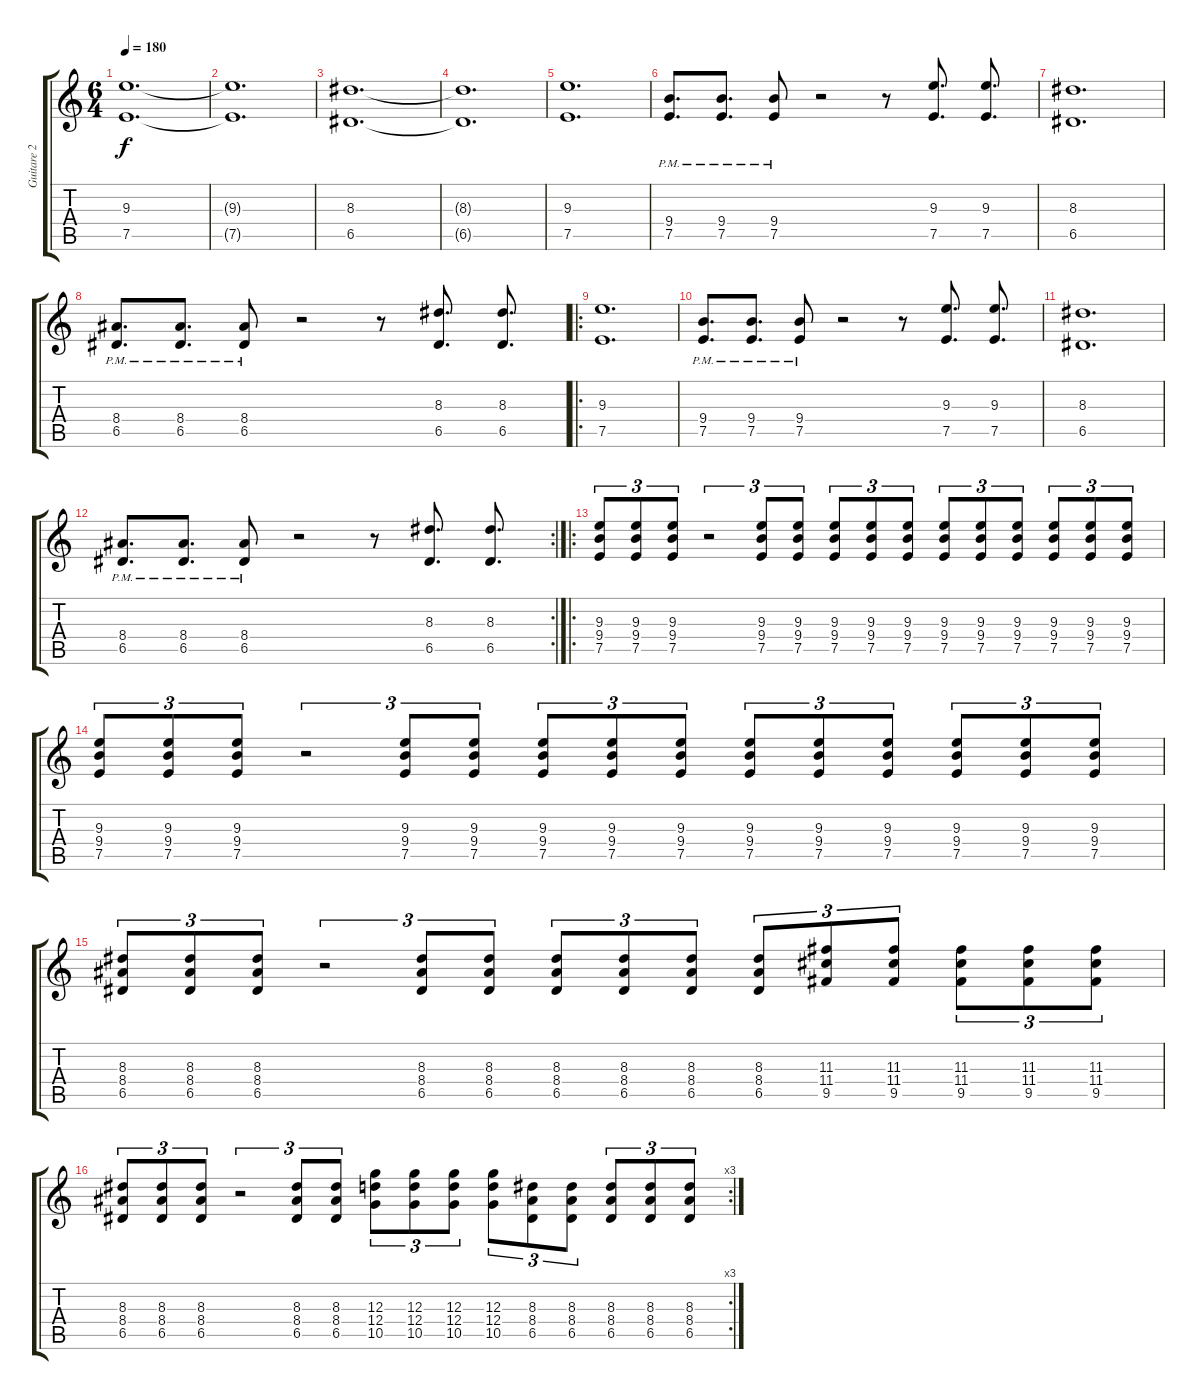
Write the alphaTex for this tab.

\track ("Guitare 2" "Guitare 2") {instrument overdrivenguitar}
\staff {score tabs}
\tuning (E4 B3 G3 D3 A2 E2) {hide}
\ts (6 4)
\tempo 180
\clef g2
\ks c
(9.3 7.5).1{d dy f} |
(9.3{t} 7.5{t}).1{d} |
(8.3 6.5).1{d} |
(8.3{t} 6.5{t}).1{d} |
(9.3 7.5).1{d} |
(9.4{pm} 7.5{pm}).8{d} (9.4{pm} 7.5{pm}).8{d} (9.4{pm} 7.5{pm}).8 r.2 r.8 (9.3 7.5).8{d} (9.3 7.5).8{d} |
(8.3 6.5).1{d} |
(8.4{pm} 6.5{pm}).8{d} (8.4{pm} 6.5{pm}).8{d} (8.4{pm} 6.5{pm}).8 r.2 r.8 (8.3 6.5).8{d} (8.3 6.5).8{d} |
\ro
(9.3 7.5).1{d} |
(9.4{pm} 7.5{pm}).8{d} (9.4{pm} 7.5{pm}).8{d} (9.4{pm} 7.5{pm}).8 r.2 r.8 (9.3 7.5).8{d} (9.3 7.5).8{d} |
(8.3 6.5).1{d} |
\rc 2
(8.4{pm} 6.5{pm}).8{d} (8.4{pm} 6.5{pm}).8{d} (8.4{pm} 6.5{pm}).8 r.2 r.8 (8.3 6.5).8{d} (8.3 6.5).8{d} |
\ro
(9.3 9.4 7.5).8{tu (3 2)} (9.3 9.4 7.5).8{tu (3 2)} (9.3 9.4 7.5).8{tu (3 2)} r.2{tu (3 2)} (9.3 9.4 7.5).8{tu (3 2)} (9.3 9.4 7.5).8{tu (3 2)} (9.3 9.4 7.5).8{tu (3 2)} (9.3 9.4 7.5).8{tu (3 2)} (9.3 9.4 7.5).8{tu (3 2)} (9.3 9.4 7.5).8{tu (3 2)} (9.3 9.4 7.5).8{tu (3 2)} (9.3 9.4 7.5).8{tu (3 2)} (9.3 9.4 7.5).8{tu (3 2)} (9.3 9.4 7.5).8{tu (3 2)} (9.3 9.4 7.5).8{tu (3 2)} |
(9.3 9.4 7.5).8{tu (3 2)} (9.3 9.4 7.5).8{tu (3 2)} (9.3 9.4 7.5).8{tu (3 2)} r.2{tu (3 2)} (9.3 9.4 7.5).8{tu (3 2)} (9.3 9.4 7.5).8{tu (3 2)} (9.3 9.4 7.5).8{tu (3 2)} (9.3 9.4 7.5).8{tu (3 2)} (9.3 9.4 7.5).8{tu (3 2)} (9.3 9.4 7.5).8{tu (3 2)} (9.3 9.4 7.5).8{tu (3 2)} (9.3 9.4 7.5).8{tu (3 2)} (9.3 9.4 7.5).8{tu (3 2)} (9.3 9.4 7.5).8{tu (3 2)} (9.3 9.4 7.5).8{tu (3 2)} |
(8.3 8.4 6.5).8{tu (3 2)} (8.3 8.4 6.5).8{tu (3 2)} (8.3 8.4 6.5).8{tu (3 2)} r.2{tu (3 2)} (8.3 8.4 6.5).8{tu (3 2)} (8.3 8.4 6.5).8{tu (3 2)} (8.3 8.4 6.5).8{tu (3 2)} (8.3 8.4 6.5).8{tu (3 2)} (8.3 8.4 6.5).8{tu (3 2)} (8.3 8.4 6.5).8{tu (3 2)} (11.3 11.4 9.5).8{tu (3 2)} (11.3 11.4 9.5).8{tu (3 2)} (11.3 11.4 9.5).8{tu (3 2)} (11.3 11.4 9.5).8{tu (3 2)} (11.3 11.4 9.5).8{tu (3 2)} |
\rc 3
(8.3 8.4 6.5).8{tu (3 2)} (8.3 8.4 6.5).8{tu (3 2)} (8.3 8.4 6.5).8{tu (3 2)} r.2{tu (3 2)} (8.3 8.4 6.5).8{tu (3 2)} (8.3 8.4 6.5).8{tu (3 2)} (12.3 12.4 10.5).8{tu (3 2)} (12.3 12.4 10.5).8{tu (3 2)} (12.3 12.4 10.5).8{tu (3 2)} (12.3 12.4 10.5).8{tu (3 2)} (8.3 8.4 6.5).8{tu (3 2)} (8.3 8.4 6.5).8{tu (3 2)} (8.3 8.4 6.5).8{tu (3 2)} (8.3 8.4 6.5).8{tu (3 2)} (8.3 8.4 6.5).8{tu (3 2)}
